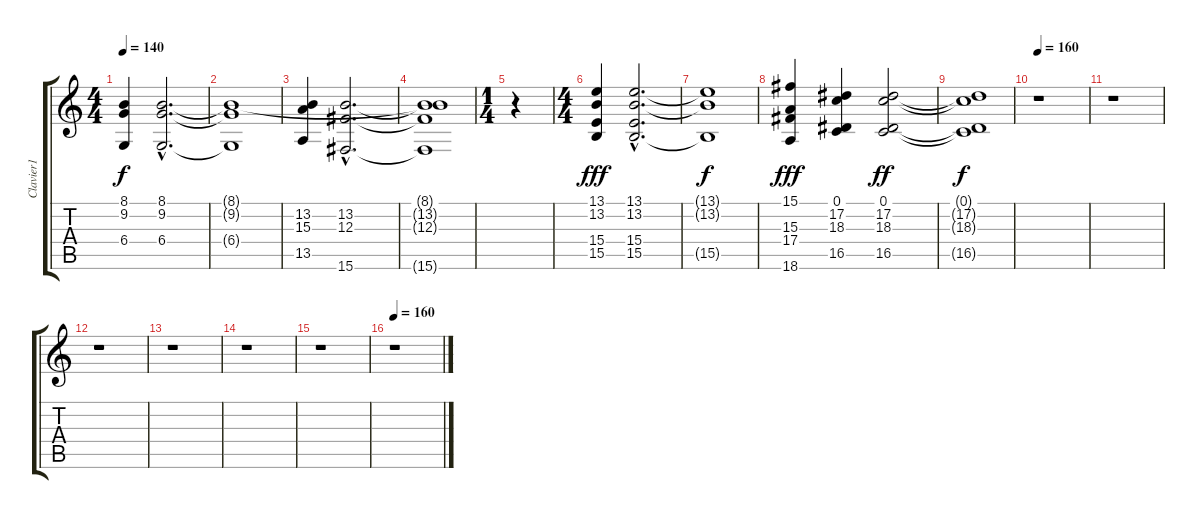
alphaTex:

\track ("Clavier1" "Clavier1") {instrument choiraahs}
\staff {score tabs}
\tuning (Eb4 Bb3 Gb3 Db3 Ab2 Eb2) {hide}
\ts (4 4)
\tempo 140
\clef g2
\ks c
(8.1 9.2 6.4).4{dy f instrument choiraahs} (8.1{hac} 9.2{hac} 6.4{hac}).2{d} |
(8.1{t} 9.2{t} 6.4{t}).1 |
(13.2 15.3 13.5).4 (13.2{hac} 12.3{hac} 15.6{hac}).2{d} |
(8.1{t} 13.2{t} 12.3{t} 15.6{t}).1 |
\ts (1 4)
r.4 |
\ts (4 4)
(13.1 13.2 15.4 15.5).4{dy fff} (13.1{hac} 13.2{hac} 15.4{hac} 15.5{hac}).2{d} |
(13.1{t} 13.2{t} 15.5{t}).1{dy f} |
(15.1 15.3 17.4 18.6).4{dy fff} (0.1 17.2 18.3 16.5).4 (0.1 17.2 18.3 16.5).2{dy ff} |
(0.1{t} 17.2{t} 18.3{t} 16.5{t}).1{dy f} |
\tempo 160
r.1 |
r.1 |
r.1 |
r.1 |
r.1 |
r.1 |
\tempo 160
r.1
